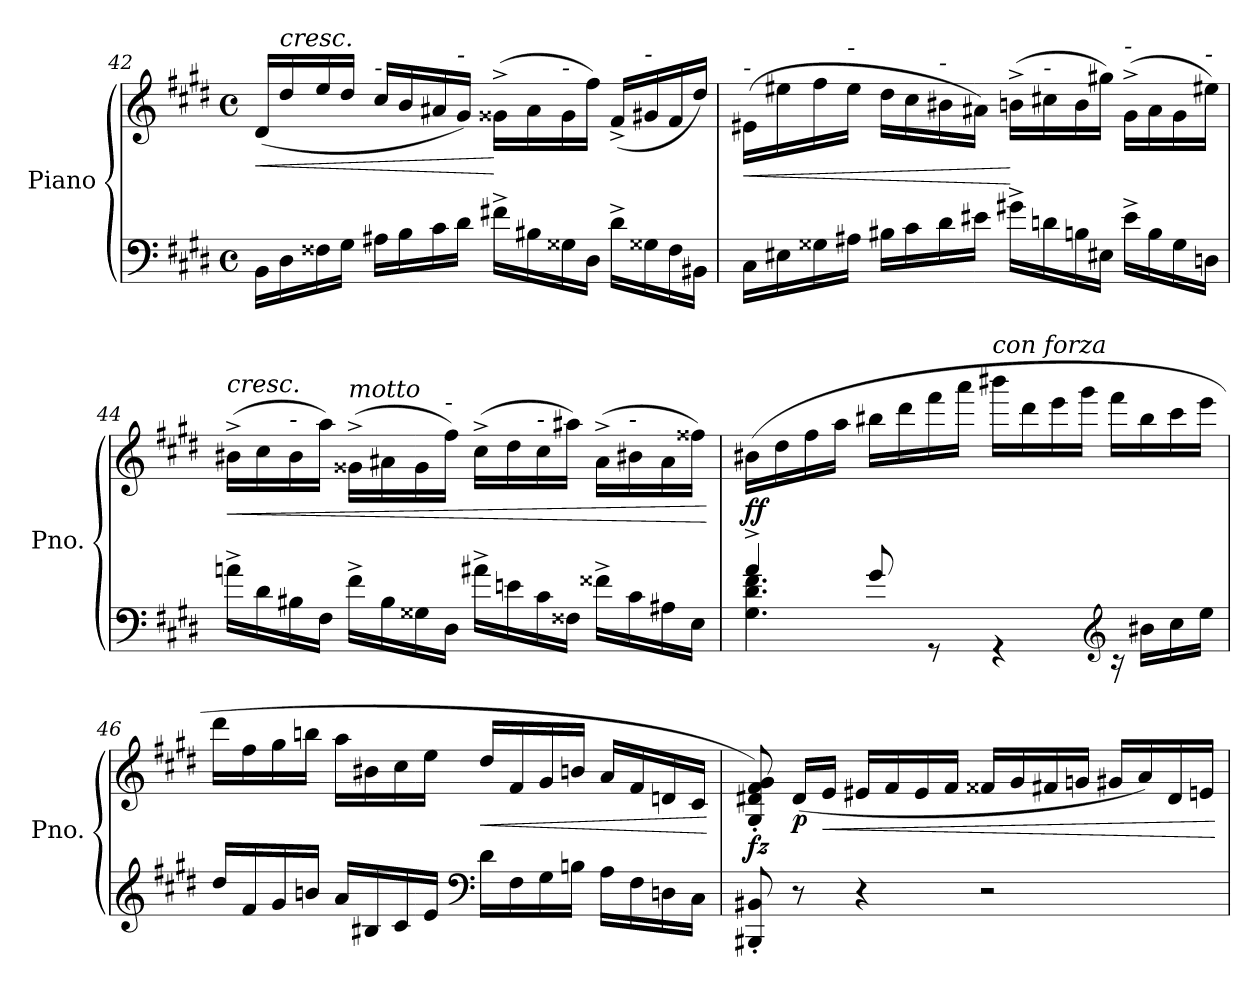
**kern	**kern	**dynam
*part1	*part1	*part1
*staff2	*staff1	*staff1/2
*I"Piano	*	*
*I'Pno.	*	*
!!LO:LB:g=z
*clefF4	*clefG2	*
*k[f#c#g#d#]	*k[f#c#g#d#]	*
*M4/4	*M4/4	*
*met(c)	*met(c)	*
=42	=42	=42
!	!	!LO:HP:b
16BB\LL	(16d#/LL	<
!	!LO:TX:a:i:t=cresc.	!
16D#\	16dd#/	.
16F##X\	16ee/	.
16G#\JJ	16dd#/JJ	.
!	!LO:TX:a:i:t=-	!
16A#X\LL	16cc#/LL	.
16B\	16b/	.
16c#\	16a#X/	.
!	!LO:TX:a:i:t=-	!
16d#\JJ	16g#/JJ)	.
16f#X^\LL	(16g##X^\LL	[
16B#X\	16a#\	.
!	!LO:TX:a:i:t=-	!
16G##X\	16g##\	.
16D#\JJ	16ff#\JJ)	.
16d#^\LL	(16f#^/LL	.
!	!LO:TX:a:i:t=-	!
16G##X\	16g#X/	.
16F##\	16f#/	.
16BB#X\JJ	16dd#/JJ)	.
=43	=43	=43
!	!LO:TX:a:i:t=-	!
!	!	!LO:HP:b
16C#\LL	(16e#X\LL	<
16E#X\	16ee#X\	.
16G##X\	16ff#\	.
!	!LO:TX:a:i:t=-	!
16A#X\JJ	16ee#\JJ	.
16B#X\LL	16dd#\LL	.
16c#\	16cc#\	.
!	!LO:TX:a:i:t=-	!
16d#\	16b#X\	.
16e#X\JJ	16a#X\JJ)	.
16g#X^\LL	(16bn^\LL	[
!	!LO:TX:a:i:t=-	!
16dn\	16cc#X\	.
16Bn\	16b\	.
16E#X\JJ	16gg#X\JJ)	.
!	!LO:TX:a:i:t=-	!
16e#^\LL	(16g#^\LL	.
16B\	16a#\	.
16G##\	16g#\	.
!	!LO:TX:a:i:t=-	!
16Dn\JJ	16ee#X\JJ)	.
=44	=44	=44
!	!LO:TX:a:i:t=cresc.	!
!	!	!LO:HP:b
16an^\LL	(16b#X^\LL	<
16d#\	16cc#\	.
!	!LO:TX:a:i:t=-	!
16B#X\	16b#\	.
16F#\JJ	16aa\JJ)	.
!	!LO:TX:a:i:t=motto	!
16f#^\LL	(16g##X^\LL	.
16B#\	16a#X\	.
16G##X\	16g##\	.
!	!LO:TX:a:i:t=-	!
16D#\JJ	16ff#\JJ)	.
16a#X^\LL	(16cc#^\LL	.
16en\	16dd#\	.
!	!LO:TX:a:i:t=-	!
16c#\	16cc#\	.
16F##X\JJ	16aa#X\JJ)	.
16f##X^\LL	(16a#^\LL	.
!	!LO:TX:a:i:t=-	!
16c#\	16b#X\	.
16A#X\	16a#\	.
16E\JJ	16ff##X\JJ)	.
.	.	[
!!LO:LB:g=z
=45	=45	=45
*^	*	*
!	!	!	!LO:DY:b
4a^/	4.G#\ 4.d#\ 4.f#\	(16b#X\LL	ff
.	.	16dd#\	.
.	.	16ff#\	.
.	.	16aa\JJ	.
8g#/	.	16bb#X\LL	.
.	.	16ddd#\	.
8rGG	2ryy	16fff#\	.
.	.	16aaa\JJ	.
!	!	!LO:TX:a:i:t=con forza	!
4rGG	.	16bbb#X\LL	.
.	.	16ddd#\	.
.	.	16eee\	.
.	.	16ggg#\JJ	.
*clefG2	*	*	*
16rc	.	16fff#\LL	.
16b#X\LL	.	16bb#\	.
16cc#\	8ryy	16ccc#\	.
16ee\JJ	.	16eee\JJ	.
*v	*v	*	*
=46	=46	=46
16dd#/LL	16ddd#\LL	.
16f#/	16ff#\	.
16g#/	16gg#\	.
16bn/JJ	16bbn\JJ	.
16a/LL	16aa\LL	.
16B#X/	16b#X\	.
16c#/	16cc#\	.
16e/JJ	16ee\JJ	.
*clefF4	*	*
!	!	!LO:HP:b
16d#\LL	16dd#/LL	<
16F#\	16f#/	.
16G#\	16g#/	.
16Bn\JJ	16bn/JJ	.
16A\LL	16a/LL	.
16F#\	16f#/	.
16Dn\	16dn/	.
16C#\JJ	16c#/JJ	.
.	.	[
=47	=47	=47
!	!	!LO:DY:b
8BBB#X/' 8BB#X/'	8G#/' 8d#X/' 8f#/' 8g#/')	fz
!	!	!LO:DY:b
8r	(16d#/LL	p
!	!	!LO:HP:b
.	16e/JJ	<
4r	16e#X/LL	.
.	16f#/	.
.	16e#/	.
.	16f#/JJ	.
2r	16f##X/LL	.
.	16g#/	.
.	16f#X/	.
.	16gn/JJ	.
.	16g#X/LL	.
.	16a/)	.
.	16d#/	.
.	16en/JJ	.
.	.	[
=	=	=
*-	*-	*-
